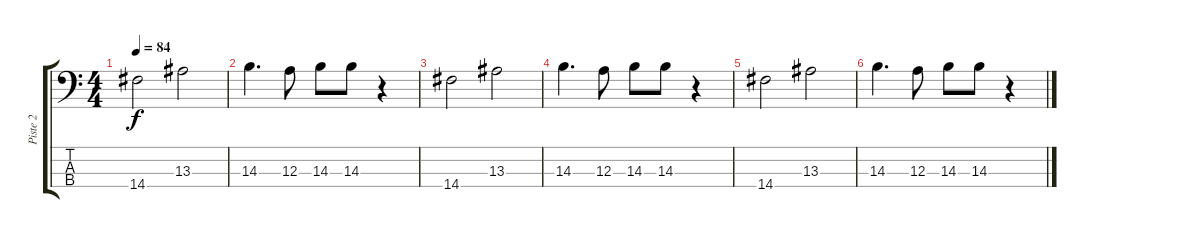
\track ("Piste 2" "Piste 2") {instrument acousticbass}
\staff {score tabs}
\tuning (G2 D2 A1 E1) {hide}
\ts (4 4)
\tempo 84
\clef f4
\ks c
14.4.2{dy f} 13.3.2 |
14.3.4{d} 12.3.8 14.3.8 14.3.8 r.4 |
14.4.2 13.3.2 |
14.3.4{d} 12.3.8 14.3.8 14.3.8 r.4 |
14.4.2 13.3.2 |
14.3.4{d} 12.3.8 14.3.8 14.3.8 r.4
